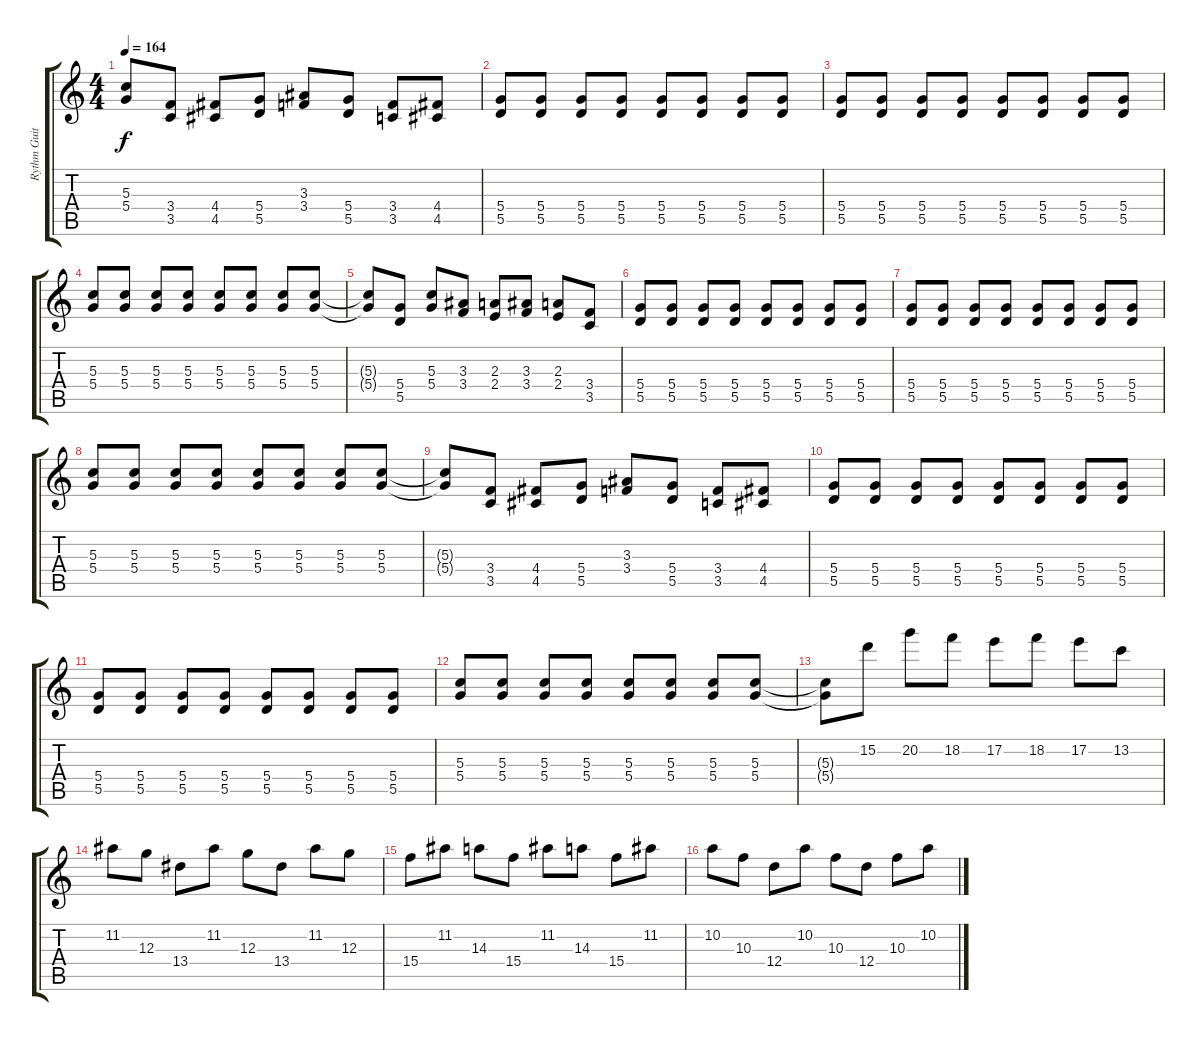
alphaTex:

\track ("Rythm Guitar" "Rythm Guit") {instrument distortionguitar}
\staff {score tabs}
\tuning (E4 B3 G3 D3 A2 E2) {hide}
\ts (4 4)
\tempo 164
\clef g2
\ks c
(5.3{t} 5.4{t}).8{dy f} (3.4 3.5).8 (4.4 4.5).8 (5.4 5.5).8 (3.3 3.4).8 (5.4 5.5).8 (3.4 3.5).8 (4.4 4.5).8 |
(5.4 5.5).8 (5.4 5.5).8 (5.4 5.5).8 (5.4 5.5).8 (5.4 5.5).8 (5.4 5.5).8 (5.4 5.5).8 (5.4 5.5).8 |
(5.4 5.5).8 (5.4 5.5).8 (5.4 5.5).8 (5.4 5.5).8 (5.4 5.5).8 (5.4 5.5).8 (5.4 5.5).8 (5.4 5.5).8 |
(5.3 5.4).8 (5.3 5.4).8 (5.3 5.4).8 (5.3 5.4).8 (5.3 5.4).8 (5.3 5.4).8 (5.3 5.4).8 (5.3 5.4).8 |
(5.3{t} 5.4{t}).8 (5.4 5.5).8 (5.3 5.4).8 (3.3 3.4).8 (2.3 2.4).8 (3.3 3.4).8 (2.3 2.4).8 (3.4 3.5).8 |
(5.4 5.5).8 (5.4 5.5).8 (5.4 5.5).8 (5.4 5.5).8 (5.4 5.5).8 (5.4 5.5).8 (5.4 5.5).8 (5.4 5.5).8 |
(5.4 5.5).8 (5.4 5.5).8 (5.4 5.5).8 (5.4 5.5).8 (5.4 5.5).8 (5.4 5.5).8 (5.4 5.5).8 (5.4 5.5).8 |
(5.3 5.4).8 (5.3 5.4).8 (5.3 5.4).8 (5.3 5.4).8 (5.3 5.4).8 (5.3 5.4).8 (5.3 5.4).8 (5.3 5.4).8 |
(5.3{t} 5.4{t}).8 (3.4 3.5).8 (4.4 4.5).8 (5.4 5.5).8 (3.3 3.4).8 (5.4 5.5).8 (3.4 3.5).8 (4.4 4.5).8 |
(5.4 5.5).8 (5.4 5.5).8 (5.4 5.5).8 (5.4 5.5).8 (5.4 5.5).8 (5.4 5.5).8 (5.4 5.5).8 (5.4 5.5).8 |
(5.4 5.5).8 (5.4 5.5).8 (5.4 5.5).8 (5.4 5.5).8 (5.4 5.5).8 (5.4 5.5).8 (5.4 5.5).8 (5.4 5.5).8 |
(5.3 5.4).8 (5.3 5.4).8 (5.3 5.4).8 (5.3 5.4).8 (5.3 5.4).8 (5.3 5.4).8 (5.3 5.4).8 (5.3 5.4).8 |
(5.3{t} 5.4{t}).8 15.2.8 20.2.8 18.2.8 17.2.8 18.2.8 17.2.8 13.2.8 |
11.2.8 12.3.8 13.4.8 11.2.8 12.3.8 13.4.8 11.2.8 12.3.8 |
15.4.8 11.2.8 14.3.8 15.4.8 11.2.8 14.3.8 15.4.8 11.2.8 |
10.2.8 10.3.8 12.4.8 10.2.8 10.3.8 12.4.8 10.3.8 10.2.8
